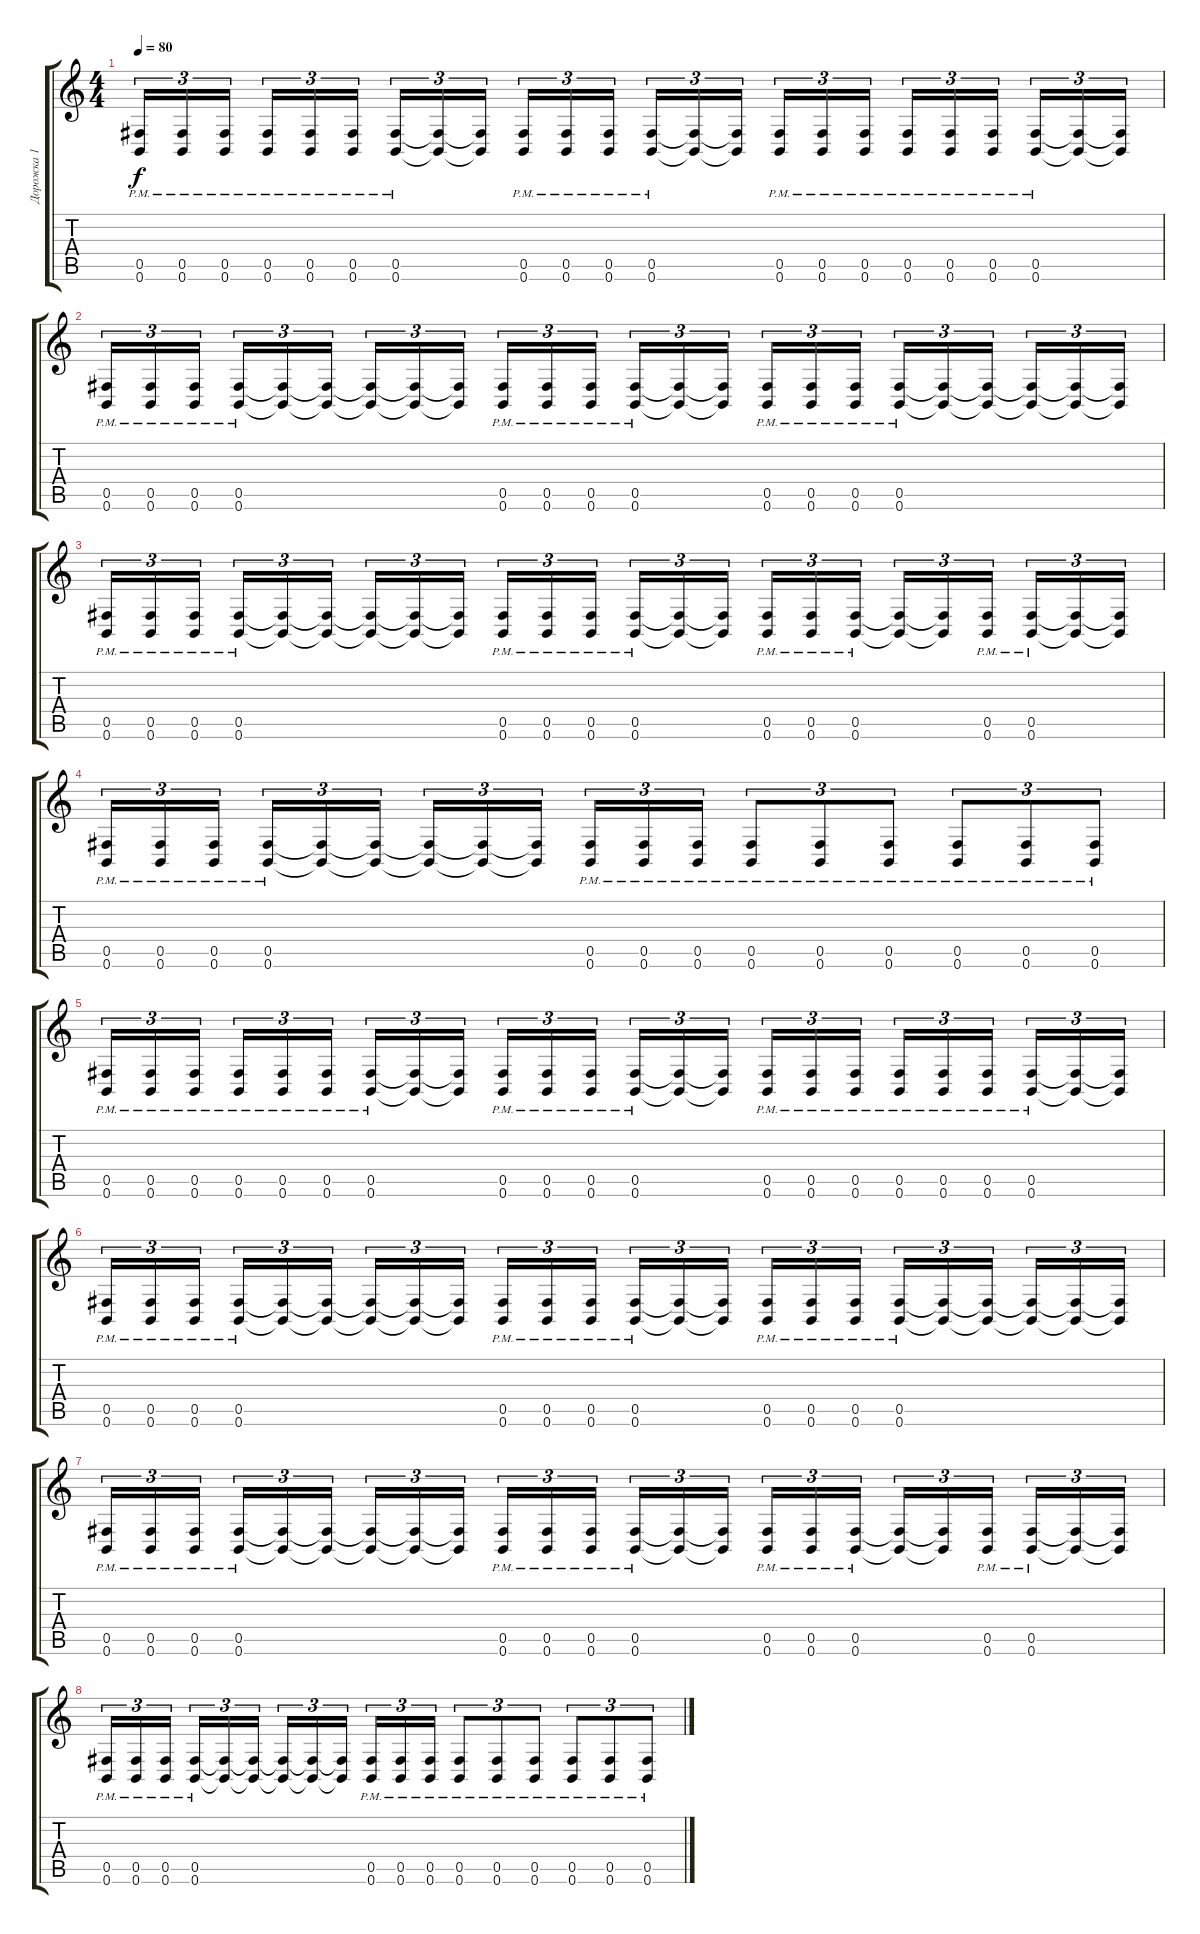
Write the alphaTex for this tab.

\track ("Дорожка 1" "Дорожка 1") {instrument distortionguitar}
\staff {score tabs}
\tuning (Db4 Ab3 E3 B2 Gb2 B1) {hide}
\ts (4 4)
\tempo 80
\clef g2
\ks c
(0.5{pm} 0.6{pm}).16{tu (3 2) dy f} (0.5{pm} 0.6{pm}).16{tu (3 2)} (0.5{pm} 0.6{pm}).16{tu (3 2) beam splitsecondary} (0.5{pm} 0.6{pm}).16{tu (3 2)} (0.5{pm} 0.6{pm}).16{tu (3 2)} (0.5{pm} 0.6{pm}).16{tu (3 2)} (0.5{pm} 0.6{pm}).16{tu (3 2)} (0.5{t} 0.6{t}).16{tu (3 2)} (0.5{t} 0.6{t}).16{tu (3 2) beam splitsecondary} (0.5{pm} 0.6{pm}).16{tu (3 2)} (0.5{pm} 0.6{pm}).16{tu (3 2)} (0.5{pm} 0.6{pm}).16{tu (3 2)} (0.5{pm} 0.6{pm}).16{tu (3 2)} (0.5{t} 0.6{t}).16{tu (3 2)} (0.5{t} 0.6{t}).16{tu (3 2) beam splitsecondary} (0.5{pm} 0.6{pm}).16{tu (3 2)} (0.5{pm} 0.6{pm}).16{tu (3 2)} (0.5{pm} 0.6{pm}).16{tu (3 2)} (0.5{pm} 0.6{pm}).16{tu (3 2)} (0.5{pm} 0.6{pm}).16{tu (3 2)} (0.5{pm} 0.6{pm}).16{tu (3 2) beam splitsecondary} (0.5{pm} 0.6{pm}).16{tu (3 2)} (0.5{t} 0.6{t}).16{tu (3 2)} (0.5{t} 0.6{t}).16{tu (3 2)} |
(0.5{pm} 0.6{pm}).16{tu (3 2)} (0.5{pm} 0.6{pm}).16{tu (3 2)} (0.5{pm} 0.6{pm}).16{tu (3 2) beam splitsecondary} (0.5{pm} 0.6{pm}).16{tu (3 2)} (0.5{t} 0.6{t}).16{tu (3 2)} (0.5{t} 0.6{t}).16{tu (3 2)} (0.5{t} 0.6{t}).16{tu (3 2)} (0.5{t} 0.6{t}).16{tu (3 2)} (0.5{t} 0.6{t}).16{tu (3 2) beam splitsecondary} (0.5{pm} 0.6{pm}).16{tu (3 2)} (0.5{pm} 0.6{pm}).16{tu (3 2)} (0.5{pm} 0.6{pm}).16{tu (3 2)} (0.5{pm} 0.6{pm}).16{tu (3 2)} (0.5{t} 0.6{t}).16{tu (3 2)} (0.5{t} 0.6{t}).16{tu (3 2) beam splitsecondary} (0.5{pm} 0.6{pm}).16{tu (3 2)} (0.5{pm} 0.6{pm}).16{tu (3 2)} (0.5{pm} 0.6{pm}).16{tu (3 2)} (0.5{pm} 0.6{pm}).16{tu (3 2)} (0.5{t} 0.6{t}).16{tu (3 2)} (0.5{t} 0.6{t}).16{tu (3 2) beam splitsecondary} (0.5{t} 0.6{t}).16{tu (3 2)} (0.5{t} 0.6{t}).16{tu (3 2)} (0.5{t} 0.6{t}).16{tu (3 2)} |
(0.5{pm} 0.6{pm}).16{tu (3 2)} (0.5{pm} 0.6{pm}).16{tu (3 2)} (0.5{pm} 0.6{pm}).16{tu (3 2) beam splitsecondary} (0.5{pm} 0.6{pm}).16{tu (3 2)} (0.5{t} 0.6{t}).16{tu (3 2)} (0.5{t} 0.6{t}).16{tu (3 2)} (0.5{t} 0.6{t}).16{tu (3 2)} (0.5{t} 0.6{t}).16{tu (3 2)} (0.5{t} 0.6{t}).16{tu (3 2) beam splitsecondary} (0.5{pm} 0.6{pm}).16{tu (3 2)} (0.5{pm} 0.6{pm}).16{tu (3 2)} (0.5{pm} 0.6{pm}).16{tu (3 2)} (0.5{pm} 0.6{pm}).16{tu (3 2)} (0.5{t} 0.6{t}).16{tu (3 2)} (0.5{t} 0.6{t}).16{tu (3 2) beam splitsecondary} (0.5{pm} 0.6{pm}).16{tu (3 2)} (0.5{pm} 0.6{pm}).16{tu (3 2)} (0.5{pm} 0.6{pm}).16{tu (3 2)} (0.5{t} 0.6{t}).16{tu (3 2)} (0.5{t} 0.6{t}).16{tu (3 2)} (0.5{pm} 0.6{pm}).16{tu (3 2) beam splitsecondary} (0.5{pm} 0.6{pm}).16{tu (3 2)} (0.5{t} 0.6{t}).16{tu (3 2)} (0.5{t} 0.6{t}).16{tu (3 2)} |
(0.5{pm} 0.6{pm}).16{tu (3 2)} (0.5{pm} 0.6{pm}).16{tu (3 2)} (0.5{pm} 0.6{pm}).16{tu (3 2) beam splitsecondary} (0.5{pm} 0.6{pm}).16{tu (3 2)} (0.5{t} 0.6{t}).16{tu (3 2)} (0.5{t} 0.6{t}).16{tu (3 2)} (0.5{t} 0.6{t}).16{tu (3 2)} (0.5{t} 0.6{t}).16{tu (3 2)} (0.5{t} 0.6{t}).16{tu (3 2) beam splitsecondary} (0.5{pm} 0.6{pm}).16{tu (3 2)} (0.5{pm} 0.6{pm}).16{tu (3 2)} (0.5{pm} 0.6{pm}).16{tu (3 2)} (0.5{pm} 0.6{pm}).8{tu (3 2)} (0.5{pm} 0.6{pm}).8{tu (3 2)} (0.5{pm} 0.6{pm}).8{tu (3 2)} (0.5{pm} 0.6{pm}).8{tu (3 2)} (0.5{pm} 0.6{pm}).8{tu (3 2)} (0.5{pm} 0.6{pm}).8{tu (3 2)} |
(0.5{pm} 0.6{pm}).16{tu (3 2)} (0.5{pm} 0.6{pm}).16{tu (3 2)} (0.5{pm} 0.6{pm}).16{tu (3 2) beam splitsecondary} (0.5{pm} 0.6{pm}).16{tu (3 2)} (0.5{pm} 0.6{pm}).16{tu (3 2)} (0.5{pm} 0.6{pm}).16{tu (3 2)} (0.5{pm} 0.6{pm}).16{tu (3 2)} (0.5{t} 0.6{t}).16{tu (3 2)} (0.5{t} 0.6{t}).16{tu (3 2) beam splitsecondary} (0.5{pm} 0.6{pm}).16{tu (3 2)} (0.5{pm} 0.6{pm}).16{tu (3 2)} (0.5{pm} 0.6{pm}).16{tu (3 2)} (0.5{pm} 0.6{pm}).16{tu (3 2)} (0.5{t} 0.6{t}).16{tu (3 2)} (0.5{t} 0.6{t}).16{tu (3 2) beam splitsecondary} (0.5{pm} 0.6{pm}).16{tu (3 2)} (0.5{pm} 0.6{pm}).16{tu (3 2)} (0.5{pm} 0.6{pm}).16{tu (3 2)} (0.5{pm} 0.6{pm}).16{tu (3 2)} (0.5{pm} 0.6{pm}).16{tu (3 2)} (0.5{pm} 0.6{pm}).16{tu (3 2) beam splitsecondary} (0.5{pm} 0.6{pm}).16{tu (3 2)} (0.5{t} 0.6{t}).16{tu (3 2)} (0.5{t} 0.6{t}).16{tu (3 2)} |
(0.5{pm} 0.6{pm}).16{tu (3 2)} (0.5{pm} 0.6{pm}).16{tu (3 2)} (0.5{pm} 0.6{pm}).16{tu (3 2) beam splitsecondary} (0.5{pm} 0.6{pm}).16{tu (3 2)} (0.5{t} 0.6{t}).16{tu (3 2)} (0.5{t} 0.6{t}).16{tu (3 2)} (0.5{t} 0.6{t}).16{tu (3 2)} (0.5{t} 0.6{t}).16{tu (3 2)} (0.5{t} 0.6{t}).16{tu (3 2) beam splitsecondary} (0.5{pm} 0.6{pm}).16{tu (3 2)} (0.5{pm} 0.6{pm}).16{tu (3 2)} (0.5{pm} 0.6{pm}).16{tu (3 2)} (0.5{pm} 0.6{pm}).16{tu (3 2)} (0.5{t} 0.6{t}).16{tu (3 2)} (0.5{t} 0.6{t}).16{tu (3 2) beam splitsecondary} (0.5{pm} 0.6{pm}).16{tu (3 2)} (0.5{pm} 0.6{pm}).16{tu (3 2)} (0.5{pm} 0.6{pm}).16{tu (3 2)} (0.5{pm} 0.6{pm}).16{tu (3 2)} (0.5{t} 0.6{t}).16{tu (3 2)} (0.5{t} 0.6{t}).16{tu (3 2) beam splitsecondary} (0.5{t} 0.6{t}).16{tu (3 2)} (0.5{t} 0.6{t}).16{tu (3 2)} (0.5{t} 0.6{t}).16{tu (3 2)} |
(0.5{pm} 0.6{pm}).16{tu (3 2)} (0.5{pm} 0.6{pm}).16{tu (3 2)} (0.5{pm} 0.6{pm}).16{tu (3 2) beam splitsecondary} (0.5{pm} 0.6{pm}).16{tu (3 2)} (0.5{t} 0.6{t}).16{tu (3 2)} (0.5{t} 0.6{t}).16{tu (3 2)} (0.5{t} 0.6{t}).16{tu (3 2)} (0.5{t} 0.6{t}).16{tu (3 2)} (0.5{t} 0.6{t}).16{tu (3 2) beam splitsecondary} (0.5{pm} 0.6{pm}).16{tu (3 2)} (0.5{pm} 0.6{pm}).16{tu (3 2)} (0.5{pm} 0.6{pm}).16{tu (3 2)} (0.5{pm} 0.6{pm}).16{tu (3 2)} (0.5{t} 0.6{t}).16{tu (3 2)} (0.5{t} 0.6{t}).16{tu (3 2) beam splitsecondary} (0.5{pm} 0.6{pm}).16{tu (3 2)} (0.5{pm} 0.6{pm}).16{tu (3 2)} (0.5{pm} 0.6{pm}).16{tu (3 2)} (0.5{t} 0.6{t}).16{tu (3 2)} (0.5{t} 0.6{t}).16{tu (3 2)} (0.5{pm} 0.6{pm}).16{tu (3 2) beam splitsecondary} (0.5{pm} 0.6{pm}).16{tu (3 2)} (0.5{t} 0.6{t}).16{tu (3 2)} (0.5{t} 0.6{t}).16{tu (3 2)} |
(0.5{pm} 0.6{pm}).16{tu (3 2)} (0.5{pm} 0.6{pm}).16{tu (3 2)} (0.5{pm} 0.6{pm}).16{tu (3 2) beam splitsecondary} (0.5{pm} 0.6{pm}).16{tu (3 2)} (0.5{t} 0.6{t}).16{tu (3 2)} (0.5{t} 0.6{t}).16{tu (3 2)} (0.5{t} 0.6{t}).16{tu (3 2)} (0.5{t} 0.6{t}).16{tu (3 2)} (0.5{t} 0.6{t}).16{tu (3 2) beam splitsecondary} (0.5{pm} 0.6{pm}).16{tu (3 2)} (0.5{pm} 0.6{pm}).16{tu (3 2)} (0.5{pm} 0.6{pm}).16{tu (3 2)} (0.5{pm} 0.6{pm}).8{tu (3 2)} (0.5{pm} 0.6{pm}).8{tu (3 2)} (0.5{pm} 0.6{pm}).8{tu (3 2)} (0.5{pm} 0.6{pm}).8{tu (3 2)} (0.5{pm} 0.6{pm}).8{tu (3 2)} (0.5{pm} 0.6{pm}).8{tu (3 2)}
